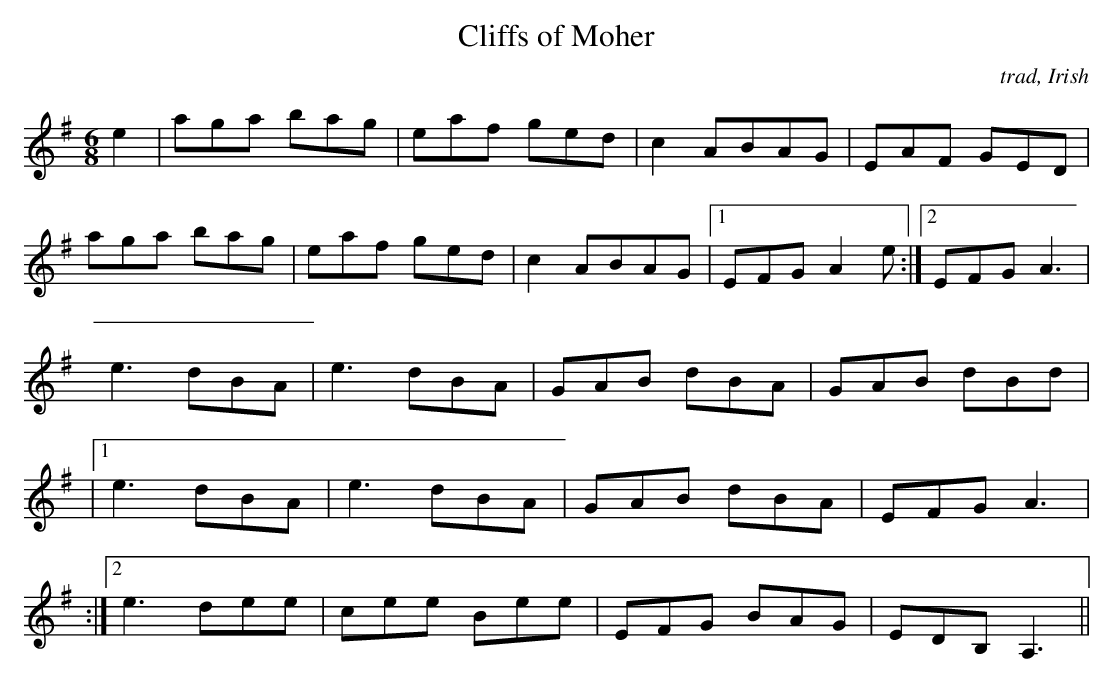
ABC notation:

X:1
T:Cliffs of Moher
C:trad, Irish
K:A dorian
M:6/8
e2 | aga bag | eaf ged | c2 ABAG | EAF GED |
aga bag | eaf ged | c2 ABAG |1 EFG A2 e :|2 EFG A3 |
e3 dBA | e3 dBA | GAB dBA | GAB dBd |
|1 e3 dBA | e3 dBA | GAB dBA | EFG A3 |
:|2 e3 dee | cee Bee | EFG BAG | EDB, A,3 ||
